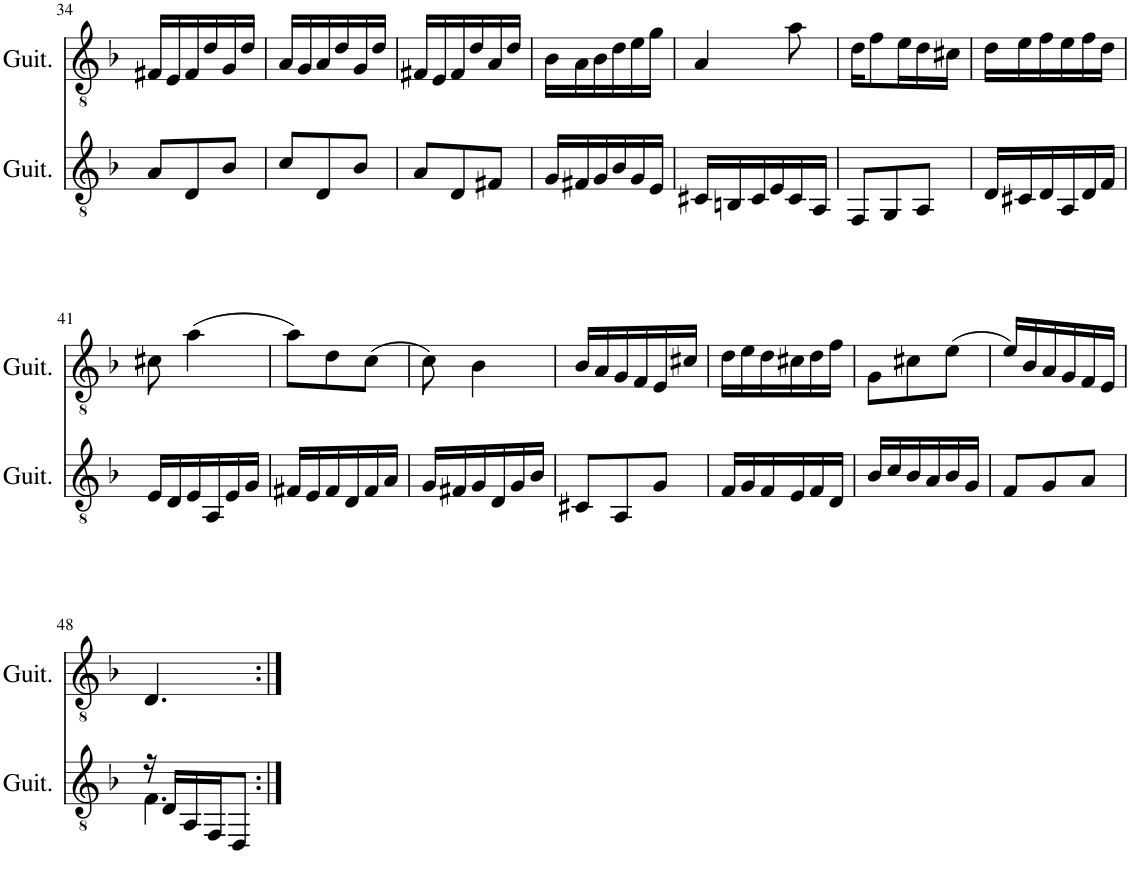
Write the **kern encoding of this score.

**kern	**kern
*part2	*part1
*staff2	*staff1
*I"Guitare classique	*I"Guitare classique
*I'Guit.	*I'Guit.
!!LO:PB:g=z
*clefGv2	*clefGv2
*k[b-]	*k[b-]
*M3/8	*M3/8
=34	=34
8A/L	16F#X/LL
.	16E/
8D/	16F#/
.	16d/
8B-/J	16G/
.	16d/JJ
=35	=35
8c/L	16A/LL
.	16G/
8D/	16A/
.	16d/
8B-/J	16G/
.	16d/JJ
=36	=36
8A/L	16F#X/LL
.	16E/
8D/	16F#/
.	16d/
8F#X/J	16A/
.	16d/JJ
=37	=37
16G/LL	16B-\LL
16F#X/	16A\
16G/	16B-\
16B-/	16d\
16G/	16e\
16E/JJ	16g\JJ
=38	=38
16C#X/LL	4A/
16BBn/	.
16C#/	.
16E/	.
16C#/	8a\
16AA/JJ	.
=39	=39
8FF/L	16d\KL
.	8f\
8GG/	.
.	16e\L
8AA/J	16d\
.	16c#X\JJ
=40	=40
16D/LL	16d\LL
16C#X/	16e\
16D/	16f\
16AA/	16e\
16D/	16f\
16F/JJ	16d\JJ
!!LO:LB:g=z
=41	=41
16E/LL	8c#X\
16D/	.
16E/	(4a\
16AA/	.
16E/	.
16G/JJ	.
=42	=42
16F#X/LL	8a\L)
16E/	.
16F#/	8d\
16D/	.
16F#/	(8c\J
16A/JJ	.
=43	=43
16G/LL	8c\)
16F#X/	.
16G/	4B-\
16D/	.
16G/	.
16B-/JJ	.
=44	=44
8C#X/L	16B-/LL
.	16A/
8AA/	16G/
.	16F/
8G/J	16E/
.	16c#X/JJ
=45	=45
16F/LL	16d\LL
16G/	16e\
16F/	16d\
16E/	16c#X\
16F/	16d\
16D/JJ	16f\JJ
=46	=46
16B-/LL	8G\L
16c/	.
16B-/	8c#X\
16A/	.
16B-/	(8e\J
16G/JJ	.
=47	=47
8F/L	16e/LL)
.	16B-/
8G/	16A/
.	16G/
8A/J	16F/
.	16E/JJ
!!LO:LB:g=z
=48	=48
*^	*
16r	4.F\	4.D/
16D/LL	.	.
16AA/	.	.
16FF/J	.	.
8DD/J	.	.
*v	*v	*
=:|!	=:|!
*-	*-
